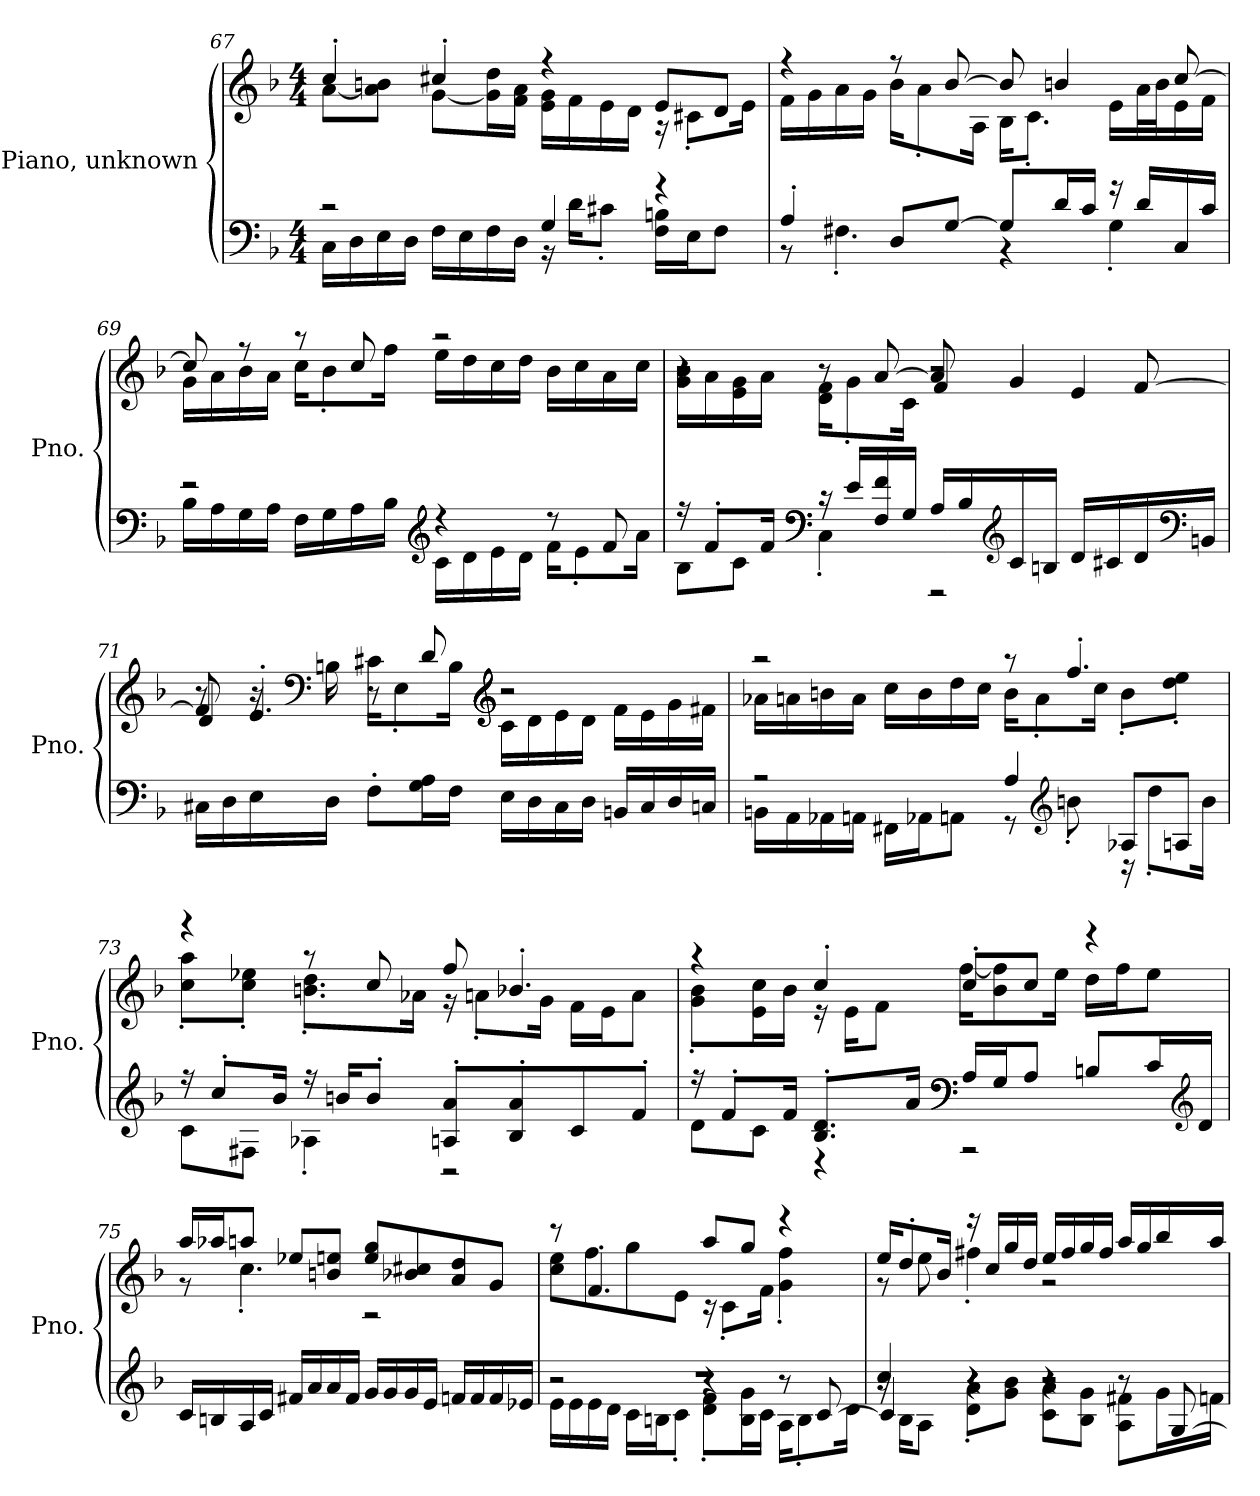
**kern	**kern
*part1	*part1
*staff2	*staff1
*I"Piano, unknown	*
*I'Pno.	*
*clefF4	*clefG2
*k[b-]	*k[b-]
*M4/4	*M4/4
=67	=67
*^	*^
2r	16C\LL	4cc'/	[8a\L
.	16D\	.	.
.	16E\	.	8a\] 8bn\J
.	16D\JJ	.	.
.	16F\LL	4cc#X'/	[8g\L
.	16E\	.	.
.	16F\	.	16g\] 16dd\L
.	16D\JJ	.	16f\ 16a\JJ
4G/	16r	4r	16e\ 16g\LL
.	16d\KL	.	16f\
.	8c#X'\J	.	16e\
.	.	.	16d\JJ
4r	16F\ 16Bn\LL	8e/L	16r
.	16E\J	.	8c#X'\L
.	8F\J	8d/J	.
.	.	.	16e\Jk
!!LO:LB:g=z	!!
=68	=68	=68	=68
4A'/	8r	4r	16f\LL
.	.	.	16g\
.	4.F#X'\	.	16a\
.	.	.	16g\JJ
8D/L	.	8r	16b-\KL
.	.	.	8a'\
[8G/J	.	[8b-/	.
.	.	.	16A\Jk
8G/L]	4r	8b-/]	16B-\KL
.	.	.	8.c'\J
16d/L	.	4bn/	.
16c/JJ	.	.	.
16r	4G'\	.	16e\LL
16d/LL	.	.	32a\L
.	.	.	32b\J
16C/	.	[8cc/	16e\
16c/JJ	.	.	16f\JJ
=69	=69	=69	=69
2r	16B-\LL	8cc/]	16g\LL
.	16A\	.	16a\
.	16G\	8r	16b-\
.	16A\JJ	.	16a\JJ
.	16F\LL	8r	16cc\KL
.	16G\	.	8b-'\
.	16A\	8cc/	.
.	16B-\JJ	.	16ff\Jk
*clefG2	*	*	*
4r	16c\LL	2r	16ee\LL
.	16d\	.	16dd\
.	16e\	.	16cc\
.	16d\JJ	.	16dd\JJ
8r	16f\KL	.	16b-\LL
.	8e'\	.	16cc\
8f/	.	.	16a\
.	16a\Jk	.	16cc\JJ
!!LO:PB:g=z
=70	=70	=70	=70
*	*	*	*^
16r	8B-\L	4r	16g\ 16b-\LL	2r
8f'/L	.	.	16a\	.
.	8c\J	.	16e\ 16g\	.
16f/Jk	.	.	16a\JJ	.
*clefF4	*	*	*	*
16r	4C'\	8r	16d\ 16f\KL	.
16e/LL	.	.	8g'\	.
16F/ 16f/	.	[8a/	.	.
16G/JJ	.	.	16c\Jk	.
16A/LL	2r	8a/]	2r	4f/
16B-/	.	.	.	.
*clefG2	*	*	*	*
16c/	.	4g/	.	.
16Bn/JJ	.	.	.	.
16d/LL	.	.	.	4e/
16c#X/	.	.	.	.
16d/	.	[8f/	.	.
*clefF4	*	*	*	*
16BBn/JJ	.	.	.	.
*v	*v	*	*	*
!!LO:LB:g=z	!!	!!
=71	=71	=71	=71
16C#X\LL	8f/]	8r	4d/
16D\	.	.	.
16E\	4.e'/	16r	.
*	*clefF4	*	*
16D\JJ	.	16Bn\	.
8F'\L	.	16c#X\KL	8r
.	.	8E'\	.
16G\ 16A\L	.	.	8d/
16F\JJ	.	16B\Jk	.
*	*clefG2	*	*
16E\LL	2r	16c#\LL	2r
16D\	.	16d\	.
16C#\	.	16e\	.
16D\JJ	.	16d\JJ	.
16BBn/LL	.	16f\LL	.
16C#/	.	16e\	.
16D/	.	16g\	.
16Cn/JJ	.	16f#X\JJ	.
*	*	*v	*v
!!LO:LB:g=z
=72	=72	=72
*^	*	*
2r	16BBn\LL	2r	16a-X\LL
.	16AA\	.	16an\
.	16AA-X\	.	16bn\
.	16AAn\JJ	.	16a\JJ
.	16FF#X\LL	.	16cc\LL
.	16AA-X\J	.	16b\
.	8AAn\J	.	16dd\
.	.	.	16cc\JJ
4A/	8r	8r	16b\KL
.	.	.	8a'\
*clefG2	*	*	*
.	8bn'\	4.ff'/	.
.	.	.	16cc\Jk
8A-X/L	16r	.	8b'\L
.	8dd'\L	.	.
8An/J	.	.	8dd\' 8ee\'J
.	16b\Jk	.	.
=73	=73	=73	=73
16r	8c\L	4r	8cc\' 8aa\'L
8cc'/L	.	.	.
.	8F#X\J	.	8cc\' 8ee-X\'J
16b-/Jk	.	.	.
16r	4A-X'\	8r	8.bn\' 8.dd\'L
16bn/KL	.	.	.
8b'/J	.	8cc/	.
.	.	.	16a-X\Jk
8An/' 8a/'L	2r	8ff/	16r
.	.	.	8an'\L
8B-/' 8a/'	.	4.b-X'/	.
.	.	.	16g\Jk
8c/	.	.	16f\LL
.	.	.	16e\J
8f'/J	.	.	8a\J
!!LO:LB:g=z	!!
=74	=74	=74	=74
16r	8d\L	4r	8g\' 8b-\'L
8f'/L	.	.	.
.	8c\J	.	16e\ 16cc\L
16f/Jk	.	.	16b-\JJ
8.B-/' 8.d/'L	4r	4cc'/	16r
.	.	.	16e\KL
.	.	.	8f\J
16a/Jk	.	.	.
*clefF4	*	*	*
16A/LL	2r	8cc'/L	[16ff\KL
16G/J	.	.	8b-\ 8ff\]
8A/J	.	8cc/J	.
.	.	.	16ee\Jk
8Bn/L	.	4r	16dd\LL
.	.	.	16ff\J
16c/L	.	.	8ee\J
*clefG2	*	*	*
16d/JJ	.	.	.
*v	*v	*	*
=75	=75	=75
16c/LL	16aa/LL	8r
16Bn/	16aa-X/J	.
16A/	8aan/J	4.cc'\
16c/JJ	.	.
16f#X/LL	8ee-X/L	.
16a/	.	.
16a/	8bn/ 8een/J	.
16f#/JJ	.	.
16g/LL	8ee/ 8gg/L	2r
16g/	.	.
16g/	8b-X/ 8cc#X/	.
16e/JJ	.	.
16fn/LL	8a/ 8dd/	.
16f/	.	.
16f/	8g/J	.
16e-X/JJ	.	.
!!LO:LB:g=z	!!
=76	=76	=76
*^	*	*
*	*^	*	*
1r	16e\LL	2r	8r	8cc\ 8ee\L
.	16e\	.	.	.
.	16e\	.	4.f'/	8ff\
.	16d\JJ	.	.	.
.	16c\LL	.	.	8gg\
.	16Bn\J	.	.	.
.	8c'\J	.	.	8e\J
.	8d\' 8f\'L	4r	8aa/L	16r
.	.	.	.	8c'\L
.	16B\ 16g\L	.	8gg/J	.
.	16c\JJ	.	.	16f\Jk
.	16A\KL	8r	4r	4g\' 4ff\'
.	8B'\	.	.	.
.	.	[8c/	.	.
.	16d\Jk	.	.	.
=77	=77	=77	=77	=77
4cc/	16r	4c/]	16ee/KL	8r
.	16B-\KL	.	8dd'/	.
.	8A\J	.	.	8ee\
.	.	.	16b-/Jk	.
4r	8d\' 8a\'L	4r	16r	4ff#X'\
.	.	.	16cc/LL	.
.	8g\ 8b-\J	.	16gg/	.
.	.	.	16dd/JJ	.
2r	8c\ 8a\L	4r	16ee/LL	2r
.	.	.	16ff#/	.
.	8B-\ 8g\J	.	16gg/	.
.	.	.	16ff#/JJ	.
.	8A\ 8f#X\L	8r	16aa/LL	.
.	.	.	16gg/	.
.	16g\L	[8G/	16bb-/	.
.	16fn\JJ	.	16aa/JJ	.
*v	*v	*v	*	*
*	*v	*v
=	=
*-	*-
